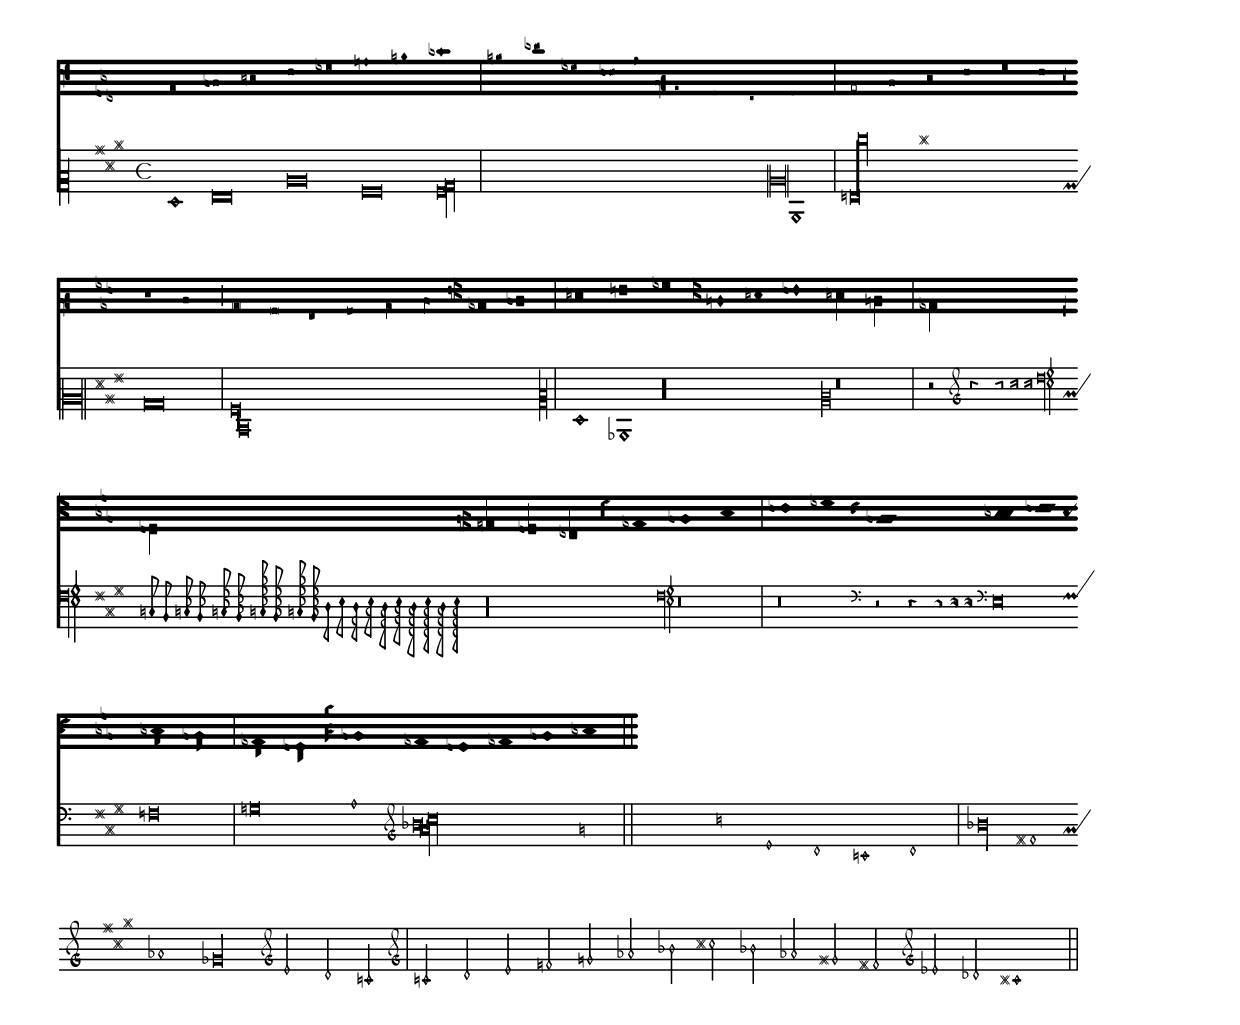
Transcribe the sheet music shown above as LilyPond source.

%% DO NOT EDIT this file manually; it is automatically
%% generated from LSR http://lsr.dsi.unimi.it
%% Make any changes in LSR itself, or in Documentation/snippets/new/ ,
%% and then run scripts/auxiliar/makelsr.py
%%
%% This file is in the public domain.
\version "2.14.0"

\header {
  lsrtags = "ancient-notation"

%% Translation of GIT committish: 59caa3adce63114ca7972d18f95d4aadc528ec3d
  texidoces = "
Aquí se muestran muchos de (¿o quizá todos?) los símbolos que
están contemplados por la capacidad de LilyPond para la música
antigua.
"

  doctitlees = "Tipografía de música antigua"


%% Translation of GIT committish: 9a65042d49324f2e3dff18c4b0858def81232eea
  texidocfr ="
Voici comment graver la plupart, sinon tous les symboles que
LilyPond prend en charge en matière de musique ancienne.

"
  doctitlefr = "Gravure de musique ancienne"

  texidoc = "
Shown here are many (all?) of the symbols that are included in
LilyPond's support for ancient notation.



"
  doctitle = "Ancient fonts"
} % begin verbatim

upperStaff = \new VaticanaStaff = "upperStaff" <<
  \context VaticanaVoice <<
    \transpose c c {

      \override NoteHead #'style = #'vaticana.punctum
      \key es \major
      \clef "vaticana-fa2"
      c1 des e f ges

      \override NoteHead #'style = #'vaticana.inclinatum
      a! b ces'
      \bar "|"
      % \break % 1 (8*1)

      \override NoteHead #'style = #'vaticana.quilisma
      b! des'! ges! fes!
      \breathe
      \clef "vaticana-fa1"
      \override NoteHead #'style = #'vaticana.plica
      es d
      \override NoteHead #'style = #'vaticana.reverse.plica
      c d
      \bar "|"
      % \break %2 (8*1)

      \override NoteHead #'style = #'vaticana.punctum.cavum
      es f
      \override NoteHead #'style = #'vaticana.lpes
      g as
      \override NoteHead #'style = #'vaticana.upes
      bes as
      \override NoteHead #'style = #'vaticana.vupes
      g f
      \override NoteHead #'style = #'vaticana.linea.punctum
      \once \override Staff.BarLine #'bar-extent = #'(-1 . 1) \bar "|"
      % \break % 3 (8*1)

      es d
      \override NoteHead #'style = #'vaticana.epiphonus
      c d
      \override NoteHead #'style = #'vaticana.cephalicus
      es f

      \override Staff.KeySignature #'glyph-name-alist = #alteration-medicaea-glyph-name-alist
      \override Staff.Accidental #'glyph-name-alist = #alteration-medicaea-glyph-name-alist
      \override Staff.Custos #'style = #'medicaea
      \override NoteHead #'style = #'medicaea.punctum
      \clef "medicaea-fa2"
      ces des
      \bar "|"
      % \break % 4 (8*1)

      e! f! ges
      \clef "medicaea-do2"
      \override NoteHead #'style = #'medicaea.inclinatum
      a! b! ces'
      \override NoteHead #'style = #'medicaea.virga
      b! a!
      \bar "|"
      % \break % 5 (8*1)

      ges fes
      \clef "medicaea-fa1"
      \override NoteHead #'style = #'medicaea.rvirga
      e des ces

      \override Staff.KeySignature #'glyph-name-alist = #alteration-hufnagel-glyph-name-alist
      \override Staff.Accidental #'glyph-name-alist = #alteration-hufnagel-glyph-name-alist
      \override Staff.Custos #'style = #'hufnagel
      \override NoteHead #'style = #'hufnagel.punctum
      \clef "hufnagel-fa2"
      ces des es
      \bar "|"
      % \break % 6 (8*1)

      fes ges
      \clef "hufnagel-do2"
      \override NoteHead #'style = #'hufnagel.lpes
      as! bes! ces'
      \override NoteHead #'style = #'hufnagel.virga
      bes! as!
      \bar "|"
      % \break % 7 (8*1)

      ges! fes!
      \clef "hufnagel-do-fa"
      \override NoteHead #'style = #'hufnagel.punctum
      es! des ces des! es! fes!
      \bar "||"
      % \break % 8 (8*1)

      s32*1
      % \break % 12 (32*1)
    }
  >>
>>

lowerStaff = \new MensuralStaff = "lowerStaff" <<
  \context MensuralVoice <<
    \transpose c c {

      \key a \major
      cis'1 d'\breve gis'\breve e'\breve \[ e'\longa fis'\longa \]
      \set Staff.forceClef = ##t
      \clef "neomensural-c2"
      cis1
      \bar "|"
      % \break % 2 (16*1)

      \[ g\breve dis''\longa \]
      b\breve \[ a\longa d\longa \]
      \clef "petrucci-c2"
      % \break % 4 (16*1)

      fis1 ces1
      \clef "petrucci-c2"
      r\longa
      \set Staff.forceClef = ##t
      \clef "mensural-c2"
      r\breve
      \bar "|"
      % \break % 5 (8*1)

      r2
      \clef "mensural-g"
      r4 r8 r16 r16
      \override NoteHead #'style = #'mensural
      \override Rest #'style = #'mensural
      \clef "petrucci-f"
      c8 b, c16 b, c32 b, c64 b, c64 b,
      d8 e d16 e d32 e d64 e d64 e
      r\longa
      \set Staff.forceClef = ##t
      \clef "petrucci-f"
      r\breve
      \bar "|"
      % \break % 6 (8*1)

      r\breve
      \clef "mensural-f"
      r2 r4 r8 r16 r16

      \set Staff.forceClef = ##t
      \clef "mensural-f"
      e\breve f g a1
      \clef "mensural-g"
      % \break % 7 (8*1)

      \[ bes'!\longa a'!\longa c''!\longa \]
      e'1 d' c' d' \bar "|"
      \bar "|"
      % \break % 9 (16*1)

      bes'!\longa fis'!1 as'!1 ges'!\longa % lig
      \set Staff.forceClef = ##t
      \clef "mensural-g"
      e'2 d' c' \bar "|"
      % \break % 11 (16*1)

      \set Staff.forceClef = ##t
      \clef "petrucci-g"
      c'2 d' e' f'
      \clef "petrucci-g"
      g' as'! bes'! cis''!
      bes'! as'! gis'! fis'!
      \set Staff.forceClef = ##t
      \clef "mensural-g"
      es'! des'! cis'!1 \bar "||"
      % \break % 12 (8*1)
    }
  >>
>>

\paper {
  line-thickness = #(/ staff-space 5.0)
}

\score {
  <<
    \upperStaff
    \lowerStaff
  >>
  \layout {
    indent = 0.0
    line-width = 17.25\cm
    \context {
      \Score
      timing = ##f
    }
    \context {
      \MensuralVoice
      \override NoteHead #'style = #'neomensural
      \override Rest #'style = #'neomensural
      \override Stem #'flag-style = #'mensural
      \override Stem #'thickness = #1.0
    }
    \context {
      \MensuralStaff
      \revert  BarLine #'transparent
      \override KeySignature #'glyph-name-alist = #alteration-mensural-glyph-name-alist
      clefGlyph = #"clefs.petrucci.c2"
    }
    \context {
      \VaticanaStaff
      \revert  BarLine #'transparent
      \override StaffSymbol #'thickness = #2.0
      \override KeySignature #'glyph-name-alist = #alteration-vaticana-glyph-name-alist
      \override Custos #'neutral-position = #4
    }
  }
}

